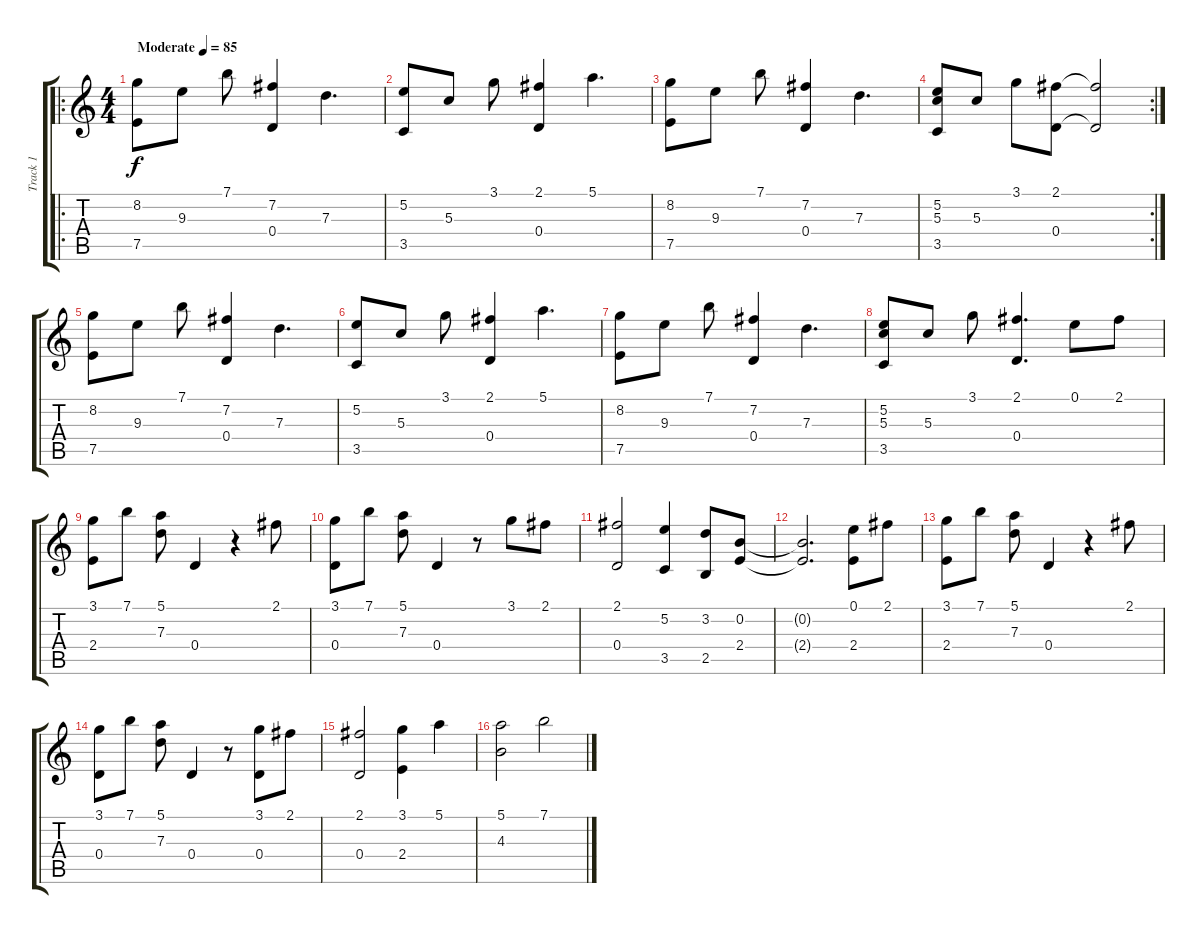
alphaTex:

\track ("Track 1" "Track 1") {instrument acousticguitarsteel}
\staff {score tabs}
\tuning (E4 B3 G3 D3 A2 E2) {hide}
\ro
\ts (4 4)
\tempo (85 "Moderate")
\clef g2
\ks c
(8.2 7.5).8{dy f instrument acousticguitarsteel} 9.3.8 7.1.8 (7.2 0.4).4 7.3.4{d} |
(5.2 3.5).8 5.3.8 3.1.8 (2.1 0.4).4 5.1.4{d} |
(8.2 7.5).8 9.3.8 7.1.8 (7.2 0.4).4 7.3.4{d} |
\rc 2
(5.2 5.3 3.5).8 5.3.8 3.1.8 (2.1 0.4).8 (2.1{t} 0.4{t}).2 |
(8.2 7.5).8 9.3.8 7.1.8 (7.2 0.4).4 7.3.4{d} |
(5.2 3.5).8 5.3.8 3.1.8 (2.1 0.4).4 5.1.4{d} |
(8.2 7.5).8 9.3.8 7.1.8 (7.2 0.4).4 7.3.4{d} |
(5.2 5.3 3.5).8 5.3.8 3.1.8 (2.1 0.4).4{d} 0.1.8 2.1.8 |
(3.1 2.4).8 7.1.8 (5.1 7.3).8 0.4.4 r.4 2.1.8 |
(3.1 0.4).8 7.1.8 (5.1 7.3).8 0.4.4 r.8 3.1.8 2.1.8 |
(2.1 0.4).2 (5.2 3.5).4 (3.2 2.5).8 (0.2 2.4).8 |
(0.2{t} 2.4{t}).2{d} (0.1 2.4).8 2.1.8 |
(3.1 2.4).8 7.1.8 (5.1 7.3).8 0.4.4 r.4 2.1.8 |
(3.1 0.4).8 7.1.8 (5.1 7.3).8 0.4.4 r.8 (3.1 0.4).8 2.1.8 |
(2.1 0.4).2 (3.1 2.4).4 5.1.4 |
(5.1 4.3).2 7.1.2
